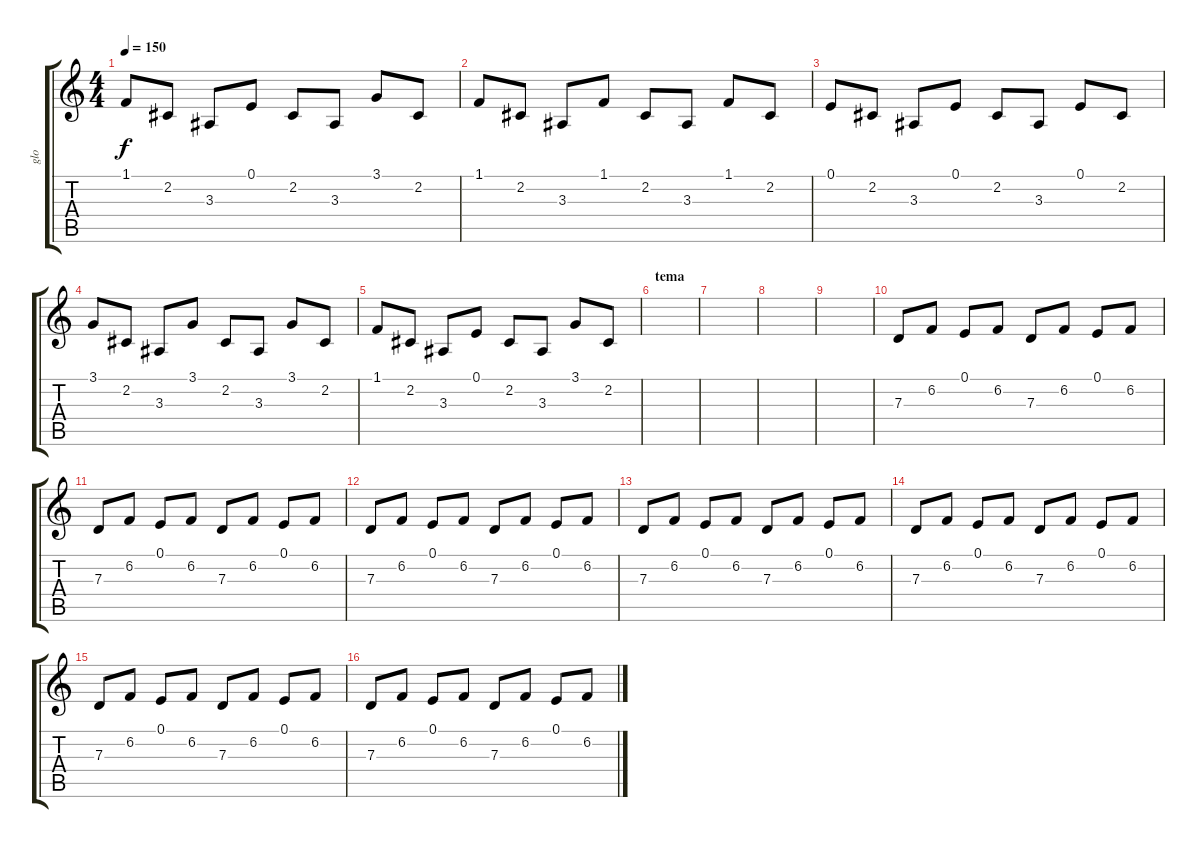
\track ("glo" "glo") {instrument acousticgrandpiano}
\staff {score tabs}
\tuning (E4 B3 G3 D3 A2 E2) {hide}
\ts (4 4)
\tempo 150
\clef g2
\ks c
1.1.8{dy f} 2.2.8 3.3.8 0.1.8 2.2.8 3.3.8 3.1.8 2.2.8 |
1.1.8 2.2.8 3.3.8 1.1.8 2.2.8 3.3.8 1.1.8 2.2.8 |
0.1.8 2.2.8 3.3.8 0.1.8 2.2.8 3.3.8 0.1.8 2.2.8 |
3.1.8 2.2.8 3.3.8 3.1.8 2.2.8 3.3.8 3.1.8 2.2.8 |
1.1.8 2.2.8 3.3.8 0.1.8 2.2.8 3.3.8 3.1.8 2.2.8 |
\section ("" "tema")
|
|
|
|
7.3.8 6.2.8 0.1.8 6.2.8 7.3.8 6.2.8 0.1.8 6.2.8 |
7.3.8 6.2.8 0.1.8 6.2.8 7.3.8 6.2.8 0.1.8 6.2.8 |
7.3.8 6.2.8 0.1.8 6.2.8 7.3.8 6.2.8 0.1.8 6.2.8 |
7.3.8 6.2.8 0.1.8 6.2.8 7.3.8 6.2.8 0.1.8 6.2.8 |
7.3.8 6.2.8 0.1.8 6.2.8 7.3.8 6.2.8 0.1.8 6.2.8 |
7.3.8 6.2.8 0.1.8 6.2.8 7.3.8 6.2.8 0.1.8 6.2.8 |
7.3.8 6.2.8 0.1.8 6.2.8 7.3.8 6.2.8 0.1.8 6.2.8
